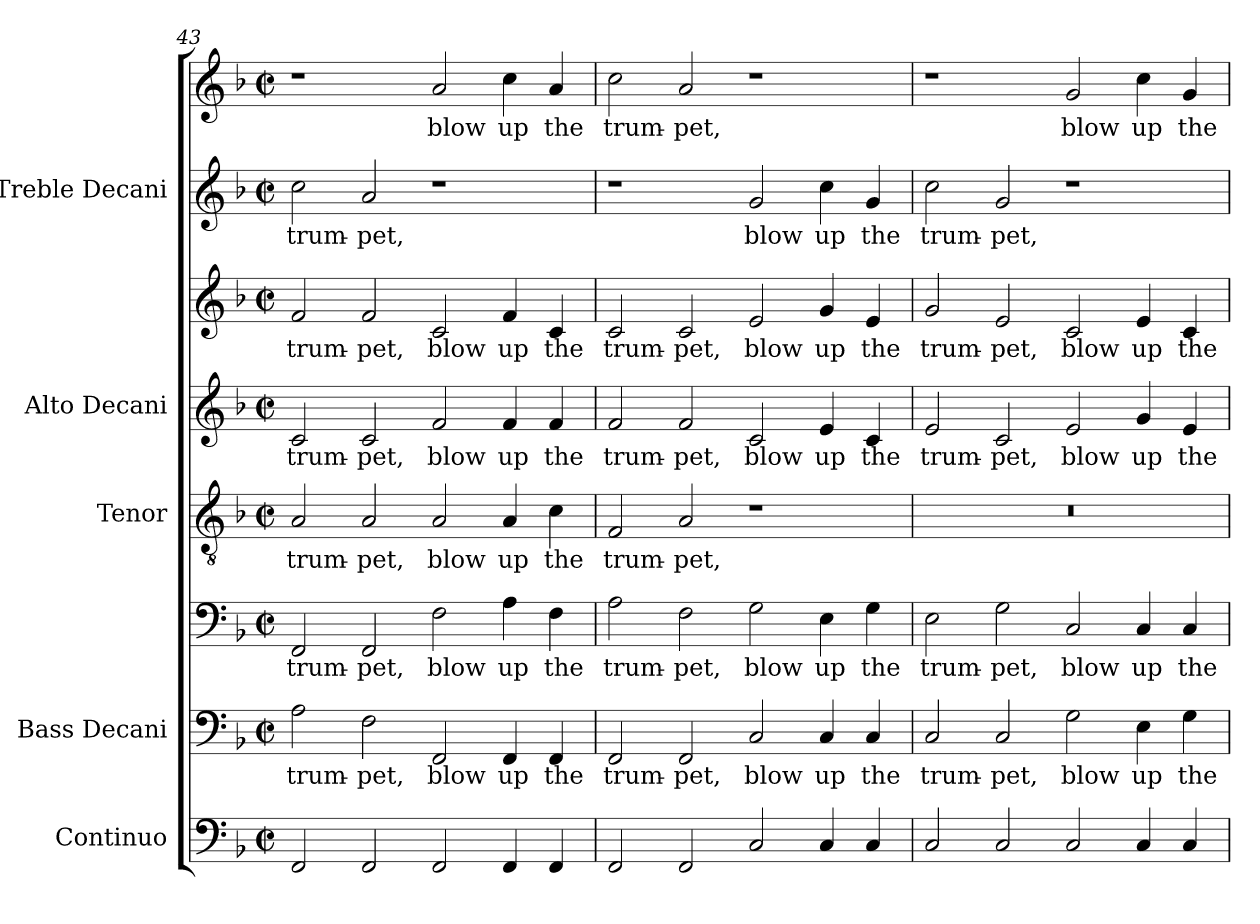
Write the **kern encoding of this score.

**kern	**kern	**text	**kern	**text	**kern	**text	**kern	**text	**kern	**text	**kern	**text	**kern	**text
*part5	*part4	*part4	*part4	*part4	*part3	*part3	*part2	*part2	*part2	*part2	*part1	*part1	*part1	*part1
*staff8	*staff7	*staff7	*staff6	*staff6	*staff5	*staff5	*staff4	*staff4	*staff3	*staff3	*staff2	*staff2	*staff1	*staff1
*I"Continuo	*I"Bass Decani	*	*	*	*I"Tenor	*	*I"Alto Decani	*	*	*	*I"Treble Decani	*	*	*
*	*I'B	*	*	*	*I'T	*	*I'A	*	*	*	*	*	*	*
!!LO:LB:g=z
*clefF4	*clefF4	*	*clefF4	*	*clefGv2	*	*clefG2	*	*clefG2	*	*clefG2	*	*clefG2	*
*k[b-]	*k[b-]	*	*k[b-]	*	*k[b-]	*	*k[b-]	*	*k[b-]	*	*k[b-]	*	*k[b-]	*
*F:	*F:	*	*F:	*	*F:	*	*F:	*	*F:	*	*F:	*	*F:	*
*M4/2	*M4/2	*	*M4/2	*	*M4/2	*	*M4/2	*	*M4/2	*	*M4/2	*	*M4/2	*
*met(c|)	*met(c|)	*	*met(c|)	*	*met(c|)	*	*met(c|)	*	*met(c|)	*	*met(c|)	*	*met(c|)	*
=43	=43	=43	=43	=43	=43	=43	=43	=43	=43	=43	=43	=43	=43	=43
!	!	!LO:LY:b	!	!LO:LY:b	!	!LO:LY:b	!	!LO:LY:b	!	!LO:LY:b	!	!LO:LY:b	!	!
2FF	2A	trum-	2FF	trum-	2A	trum-	2c	trum-	2f	trum-	2cc	trum-	1r	.
!	!	!LO:LY:b	!	!LO:LY:b	!	!LO:LY:b	!	!LO:LY:b	!	!LO:LY:b	!	!LO:LY:b	!	!
2FF	2F	-pet,	2FF	-pet,	2A	-pet,	2c	-pet,	2f	-pet,	2a	-pet,	.	.
!	!	!LO:LY:b	!	!LO:LY:b	!	!LO:LY:b	!	!LO:LY:b	!	!LO:LY:b	!	!	!	!LO:LY:b
2FF	2FF	blow	2F	blow	2A	blow	2f	blow	2c	blow	1r	.	2a	blow
!	!	!LO:LY:b	!	!LO:LY:b	!	!LO:LY:b	!	!LO:LY:b	!	!LO:LY:b	!	!	!	!LO:LY:b
4FF	4FF	up	4A	up	4A	up	4f	up	4f	up	.	.	4cc	up
!	!	!LO:LY:b	!	!LO:LY:b	!	!LO:LY:b	!	!LO:LY:b	!	!LO:LY:b	!	!	!	!LO:LY:b
4FF	4FF	the	4F	the	4c	the	4f	the	4c	the	.	.	4a	the
=44	=44	=44	=44	=44	=44	=44	=44	=44	=44	=44	=44	=44	=44	=44
!	!	!LO:LY:b	!	!LO:LY:b	!	!LO:LY:b	!	!LO:LY:b	!	!LO:LY:b	!	!	!	!LO:LY:b
2FF	2FF	trum-	2A	trum-	2F	trum-	2f	trum-	2c	trum-	1r	.	2cc	trum-
!	!	!LO:LY:b	!	!LO:LY:b	!	!LO:LY:b	!	!LO:LY:b	!	!LO:LY:b	!	!	!	!LO:LY:b
2FF	2FF	-pet,	2F	-pet,	2A	-pet,	2f	-pet,	2c	-pet,	.	.	2a	-pet,
!	!	!LO:LY:b	!	!LO:LY:b	!	!	!	!LO:LY:b	!	!LO:LY:b	!	!LO:LY:b	!	!
2C	2C	blow	2G	blow	1r	.	2c	blow	2e	blow	2g	blow	1r	.
!	!	!LO:LY:b	!	!LO:LY:b	!	!	!	!LO:LY:b	!	!LO:LY:b	!	!LO:LY:b	!	!
4C	4C	up	4E	up	.	.	4e	up	4g	up	4cc	up	.	.
!	!	!LO:LY:b	!	!LO:LY:b	!	!	!	!LO:LY:b	!	!LO:LY:b	!	!LO:LY:b	!	!
4C	4C	the	4G	the	.	.	4c	the	4e	the	4g	the	.	.
=45	=45	=45	=45	=45	=45	=45	=45	=45	=45	=45	=45	=45	=45	=45
!	!	!LO:LY:b	!	!LO:LY:b	!	!	!	!LO:LY:b	!	!LO:LY:b	!	!LO:LY:b	!	!
2C	2C	trum-	2E	trum-	0r	.	2e	trum-	2g	trum-	2cc	trum-	1r	.
!	!	!LO:LY:b	!	!LO:LY:b	!	!	!	!LO:LY:b	!	!LO:LY:b	!	!LO:LY:b	!	!
2C	2C	-pet,	2G	-pet,	.	.	2c	-pet,	2e	-pet,	2g	-pet,	.	.
!	!	!LO:LY:b	!	!LO:LY:b	!	!	!	!LO:LY:b	!	!LO:LY:b	!	!	!	!LO:LY:b
2C	2G	blow	2C	blow	.	.	2e	blow	2c	blow	1r	.	2g	blow
!	!	!LO:LY:b	!	!LO:LY:b	!	!	!	!LO:LY:b	!	!LO:LY:b	!	!	!	!LO:LY:b
4C	4E	up	4C	up	.	.	4g	up	4e	up	.	.	4cc	up
!	!	!LO:LY:b	!	!LO:LY:b	!	!	!	!LO:LY:b	!	!LO:LY:b	!	!	!	!LO:LY:b
4C	4G	the	4C	the	.	.	4e	the	4c	the	.	.	4g	the
=	=	=	=	=	=	=	=	=	=	=	=	=	=	=
*-	*-	*-	*-	*-	*-	*-	*-	*-	*-	*-	*-	*-	*-	*-
